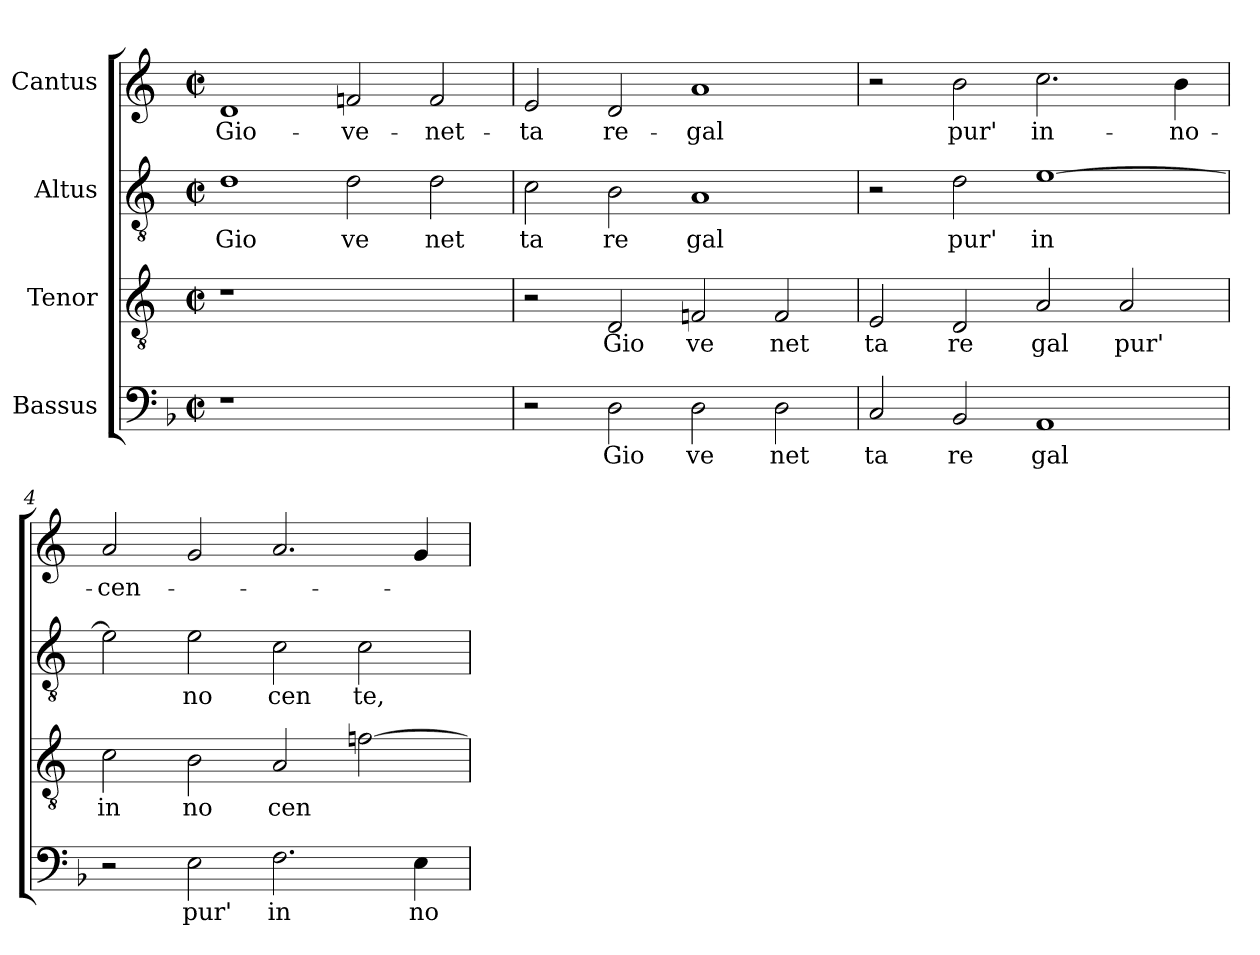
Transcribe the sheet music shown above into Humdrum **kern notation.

**kern	**text	**kern	**text	**kern	**text	**kern	**text
*part4	*part4	*part3	*part3	*part2	*part2	*part1	*part1
*staff4	*staff4	*staff3	*staff3	*staff2	*staff2	*staff1	*staff1
*I"Bassus	*	*I"Tenor	*	*I"Altus	*	*I"Cantus	*
!!LO:PB:g=z
*stria5	*	*stria5	*	*stria5	*	*stria5	*
*clefF4	*	*clefGv2	*	*clefGv2	*	*clefG2	*
*	*	*ITrd-3c-5	*	*ITrd-3c-5	*	*ITrd-3c-5	*
*k[b-]	*	*	*	*	*	*	*
*F:	*	*	*	*	*	*	*
*M2/2	*	*M2/2	*	*M2/2	*	*M2/2	*
*met(c|)	*	*met(c|)	*	*met(c|)	*	*met(c|)	*
=1	=1	=1	=1	=1	=1	=1	=1
!	!	!	!	!	!LO:LY:b:cj	!	!LO:LY:b:cj
1r	.	1r	.	1g	Gio	1g	Gio-
!	!	!	!	!	!LO:LY:b:cj	!	!LO:LY:b:cj
1ryy	.	1ryy	.	2g\	ve	2b-/	-ve-
!	!	!	!	!	!LO:LY:b:cj	!	!LO:LY:b:cj
.	.	.	.	2g\	net	2b-/	-net-
=2	=2	=2	=2	=2	=2	=2	=2
!	!	!	!	!	!LO:LY:b:cj	!	!LO:LY:b:cj
2r	.	2r	.	2f\	ta	2a/	-ta
!	!LO:LY:b:cj	!	!LO:LY:b:cj	!	!LO:LY:b:cj	!	!LO:LY:b:cj
2D\	-Gio	2G/	-Gio	2e\	re	2g/	re-
!	!LO:LY:b:cj	!	!LO:LY:b:cj	!	!LO:LY:b:cj	!	!LO:LY:b:cj
2D\	ve	2B-/	ve	1d	gal	1dd	-gal
!	!LO:LY:b:cj	!	!LO:LY:b:cj	!	!	!	!
2D\	net	2B-/	net	.	.	.	.
=3	=3	=3	=3	=3	=3	=3	=3
!	!LO:LY:b:cj	!	!LO:LY:b:cj	!	!	!	!
2C/	ta	2A/	ta	2r	.	2r	.
!	!LO:LY:b:cj	!	!LO:LY:b:cj	!	!LO:LY:b:cj	!	!LO:LY:b:cj
2BB-/	re	2G/	re	2g\	pur'	2ee\	pur'
!	!LO:LY:b:cj	!	!LO:LY:b:cj	!	!LO:LY:b:cj	!	!LO:LY:b:cj
1AA	gal	2d/	gal	[>1a	in	2.ff\	in-
!	!	!	!LO:LY:b:cj	!	!	!	!
.	.	2d/	pur'	.	.	.	.
!	!	!	!	!	!	!	!LO:LY:b:cj
.	.	.	.	.	.	4ee\	-no-
=4	=4	=4	=4	=4	=4	=4	=4
!	!	!	!LO:LY:b:cj	!	!	!	!LO:LY:b
2r	.	2f\	in	2a\]	.	2dd/	-cen-
!	!LO:LY:b:cj	!	!LO:LY:b:cj	!	!LO:LY:b:cj	!	!
2E\	pur'	2e\	no	2a\	no	2cc/	.
!	!LO:LY:b:cj	!	!LO:LY:b	!	!LO:LY:b:cj	!	!
2.F\	in	2d/	cen	2f\	cen	2.dd/	.
!	!	!	!	!	!LO:LY:b:cj	!	!
.	.	[>2b-\	.	2f\	te,	.	.
!	!LO:LY:b:cj	!	!	!	!	!	!
4E\	no	.	.	.	.	4cc>/	.
=	=	=	=	=	=	=	=
*-	*-	*-	*-	*-	*-	*-	*-
